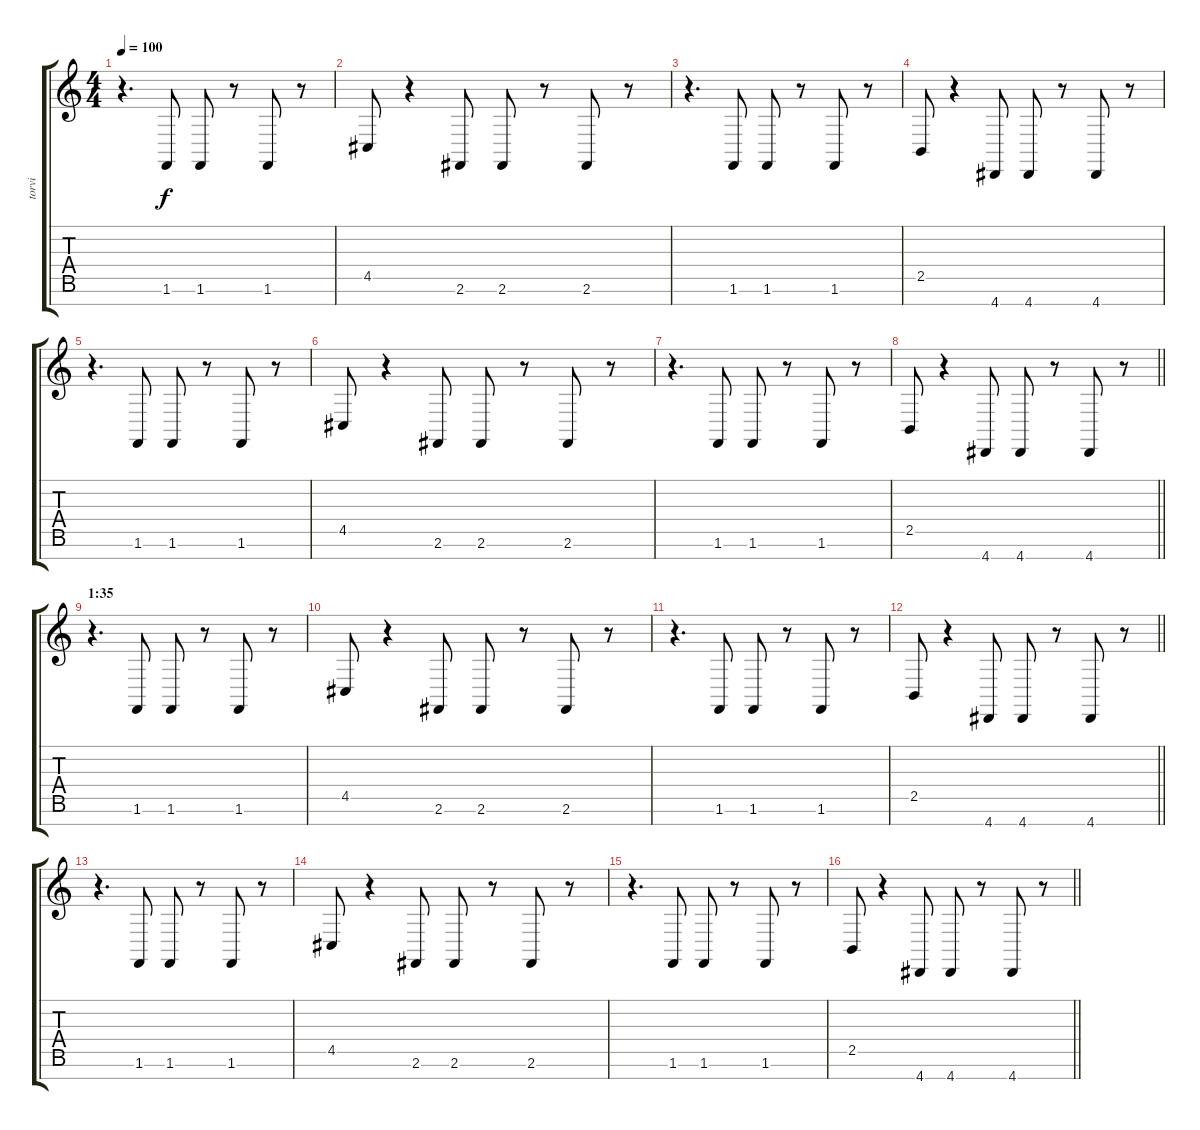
\track ("torvi" "torvi") {instrument trumpet}
\staff {score tabs}
\tuning (E4 B3 G3 D3 A2 E2 B1) {hide}
\ts (4 4)
\tempo 100
\clef g2
\ks c
r.4{d dy f} 1.6.8 1.6.8 r.8 1.6.8 r.8 |
4.5.8 r.4 2.6.8 2.6.8 r.8 2.6.8 r.8 |
r.4{d} 1.6.8 1.6.8 r.8 1.6.8 r.8 |
2.5.8 r.4 4.7.8 4.7.8 r.8 4.7.8 r.8 |
r.4{d} 1.6.8 1.6.8 r.8 1.6.8 r.8 |
4.5.8 r.4 2.6.8 2.6.8 r.8 2.6.8 r.8 |
r.4{d} 1.6.8 1.6.8 r.8 1.6.8 r.8 |
\barLineRight lightlight
2.5.8 r.4 4.7.8 4.7.8 r.8 4.7.8 r.8 |
\section ("" "1:35")
r.4{d} 1.6.8 1.6.8 r.8 1.6.8 r.8 |
4.5.8 r.4 2.6.8 2.6.8 r.8 2.6.8 r.8 |
r.4{d} 1.6.8 1.6.8 r.8 1.6.8 r.8 |
\barLineRight lightlight
2.5.8 r.4 4.7.8 4.7.8 r.8 4.7.8 r.8 |
r.4{d} 1.6.8 1.6.8 r.8 1.6.8 r.8 |
4.5.8 r.4 2.6.8 2.6.8 r.8 2.6.8 r.8 |
r.4{d} 1.6.8 1.6.8 r.8 1.6.8 r.8 |
\barLineRight lightlight
2.5.8 r.4 4.7.8 4.7.8 r.8 4.7.8 r.8
